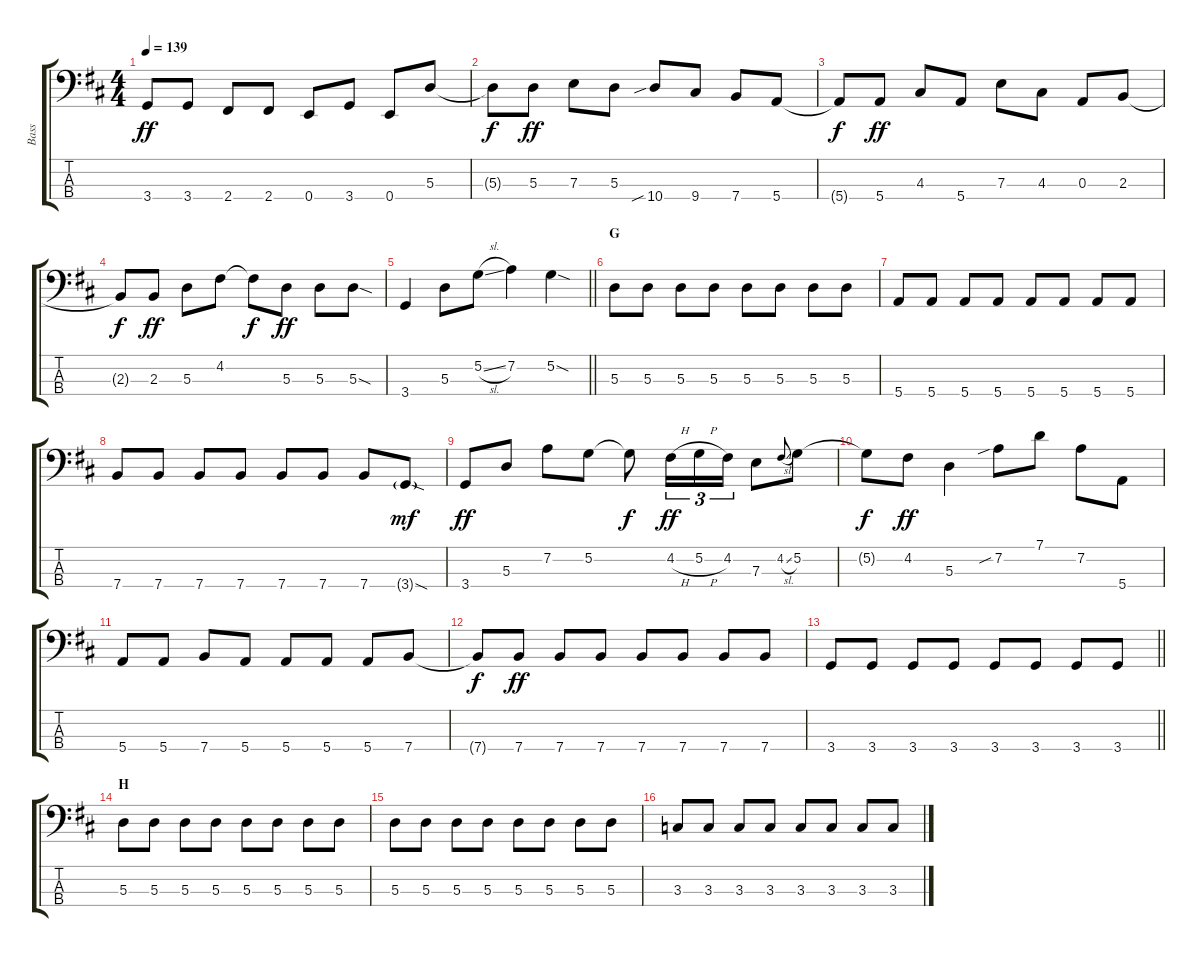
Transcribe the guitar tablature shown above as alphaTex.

\track ("Bass" "Bass") {instrument electricbasspick}
\staff {score tabs}
\tuning (G2 D2 A1 E1) {hide}
\ts (4 4)
\tempo 139
\clef f4
\ks d
3.4.8{dy ff} 3.4.8 2.4.8 2.4.8 0.4.8 3.4.8 0.4.8 5.3.8 |
5.3{t}.8{dy f} 5.3.8{dy ff} 7.3.8 5.3.8 10.4{sib}.8 9.4.8 7.4.8 5.4.8 |
5.4{t}.8{dy f} 5.4.8{dy ff} 4.3.8 5.4.8 7.3.8 4.3.8 0.3.8 2.3.8 |
2.3{t}.8{dy f} 2.3.8{dy ff} 5.3.8 4.2.8 4.2{t}.8{dy f} 5.3.8{dy ff} 5.3.8 5.3{sod}.8 |
\barLineRight lightlight
3.4.4 5.3.8 5.2{sl}.8 7.2.4 5.2{sod}.4 |
\section ("" "G")
5.3.8 5.3.8 5.3.8 5.3.8 5.3.8 5.3.8 5.3.8 5.3.8 |
5.4.8 5.4.8 5.4.8 5.4.8 5.4.8 5.4.8 5.4.8 5.4.8 |
7.4.8 7.4.8 7.4.8 7.4.8 7.4.8 7.4.8 7.4.8 3.4{sod g}.8{dy mf} |
3.4.8{dy ff} 5.3.8 7.2.8 5.2.8 5.2{t}.8{dy f} 4.2{h}.16{tu (3 2) dy ff} 5.2{h}.16{tu (3 2)} 4.2.16{tu (3 2)} 7.3.8 4.2{sl}.8{gr onbeat} 5.2.8 |
5.2{t}.8{dy f} 4.2.8{dy ff} 5.3.4 7.2{sib}.8 7.1.8 7.2.8 5.4.8 |
5.4.8 5.4.8 7.4.8 5.4.8 5.4.8 5.4.8 5.4.8 7.4.8 |
7.4{t}.8{dy f} 7.4.8{dy ff} 7.4.8 7.4.8 7.4.8 7.4.8 7.4.8 7.4.8 |
\barLineRight lightlight
3.4.8 3.4.8 3.4.8 3.4.8 3.4.8 3.4.8 3.4.8 3.4.8 |
\section ("" "H")
5.3.8 5.3.8 5.3.8 5.3.8 5.3.8 5.3.8 5.3.8 5.3.8 |
5.3.8 5.3.8 5.3.8 5.3.8 5.3.8 5.3.8 5.3.8 5.3.8 |
3.3.8 3.3.8 3.3.8 3.3.8 3.3.8 3.3.8 3.3.8 3.3.8
